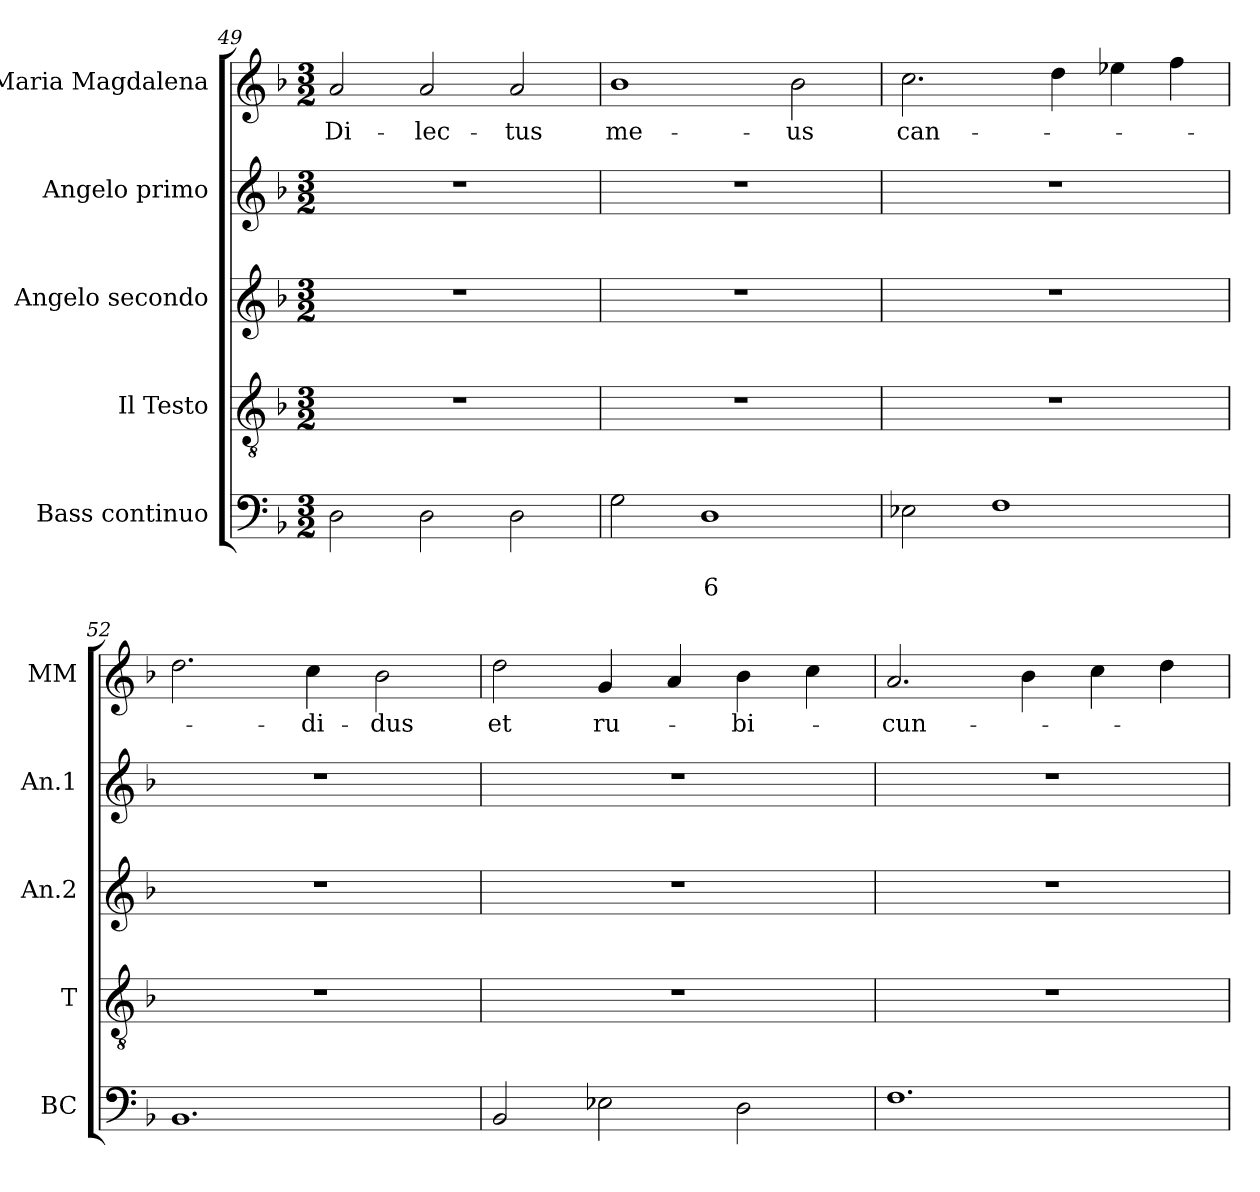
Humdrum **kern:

**kern	**text	**text	**kern	**kern	**kern	**kern	**text
*part5	*part5	*part5	*part4	*part3	*part2	*part1	*part1
*staff5	*staff5	*staff5	*staff4	*staff3	*staff2	*staff1	*staff1
*I"Bass continuo	*	*	*I"Il Testo	*I"Angelo  secondo	*I"Angelo  primo	*I"Maria  Magdalena	*
*I'BC	*	*	*I'T	*I'An.2	*I'An.1	*I'MM	*
!!LO:LB:g=z
*clefF4	*	*	*clefGv2	*clefG2	*clefG2	*clefG2	*
*k[b-]	*	*	*k[b-]	*k[b-]	*k[b-]	*k[b-]	*
*F:	*	*	*F:	*F:	*F:	*F:	*
*M3/2	*	*	*M3/2	*M3/2	*M3/2	*M3/2	*
=49	=49	=49	=49	=49	=49	=49	=49
!	!	!	!	!	!	!	!LO:LY:b
2D\	.	.	1.r	1.r	1.r	2a/	Di-
!	!	!	!	!	!	!	!LO:LY:b
2D\	.	.	.	.	.	2a/	-lec-
!	!	!	!	!	!	!	!LO:LY:b
2D\	.	.	.	.	.	2a/	-tus
=50	=50	=50	=50	=50	=50	=50	=50
!	!	!	!	!	!	!	!LO:LY:b
2G\	.	.	1.r	1.r	1.r	1b-	me-
!	!	!LO:LY:b	!	!	!	!	!
1D	.	6	.	.	.	.	.
!	!	!	!	!	!	!	!LO:LY:b
.	.	.	.	.	.	2b-\	-us
=51	=51	=51	=51	=51	=51	=51	=51
!	!	!	!	!	!	!	!LO:LY:b
2E-X\	.	.	1.r	1.r	1.r	2.cc\	can-
1F	.	.	.	.	.	.	.
.	.	.	.	.	.	4dd\	.
.	.	.	.	.	.	4ee-X\	.
.	.	.	.	.	.	4ff\	.
=52	=52	=52	=52	=52	=52	=52	=52
1.BB-	.	.	1.r	1.r	1.r	2.dd\	.
!	!	!	!	!	!	!	!LO:LY:b
.	.	.	.	.	.	4cc\	-di-
!	!	!	!	!	!	!	!LO:LY:b
.	.	.	.	.	.	2b-\	-dus
=53	=53	=53	=53	=53	=53	=53	=53
!	!	!	!	!	!	!	!LO:LY:b
2BB-/	.	.	1.r	1.r	1.r	2dd\	et
!	!	!	!	!	!	!	!LO:LY:b
2E-X\	.	.	.	.	.	4g/	ru-
.	.	.	.	.	.	4a/	.
!	!	!	!	!	!	!	!LO:LY:b
2D\	.	.	.	.	.	4b-\	-bi-
.	.	.	.	.	.	4cc\	.
=54	=54	=54	=54	=54	=54	=54	=54
!	!	!	!	!	!	!	!LO:LY:b
1.F	.	.	1.r	1.r	1.r	2.a/	-cun-
.	.	.	.	.	.	4b-\	.
.	.	.	.	.	.	4cc\	.
.	.	.	.	.	.	4dd\	.
=	=	=	=	=	=	=	=
*-	*-	*-	*-	*-	*-	*-	*-
